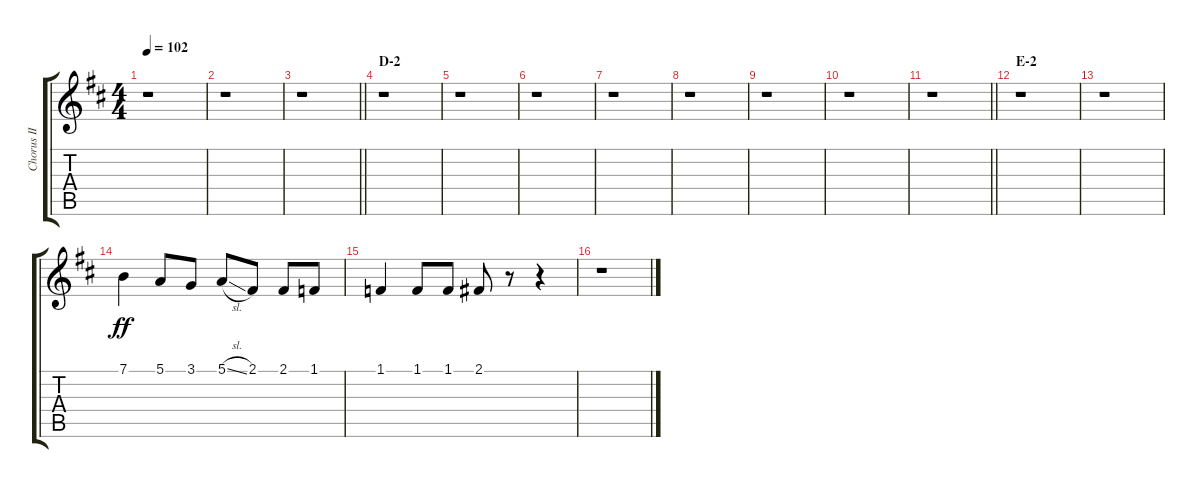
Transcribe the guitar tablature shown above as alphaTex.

\track ("Chorus II" "Chorus II") {instrument voiceoohs}
\staff {score tabs}
\tuning (E4 B3 G3 D3 A2 E2) {hide}
\ts (4 4)
\tempo 102
\clef g2
\ks d
r.1{dy ff} |
r.1 |
\barLineRight lightlight
r.1 |
\section ("" "D-2")
r.1 |
r.1 |
r.1 |
r.1 |
r.1 |
r.1 |
r.1 |
\barLineRight lightlight
r.1 |
\section ("" "E-2")
r.1 |
r.1 |
7.1.4 5.1.8 3.1.8 5.1{sl}.8 2.1.8 2.1.8 1.1.8 |
1.1.4 1.1.8 1.1.8 2.1.8 r.8 r.4 |
r.1
